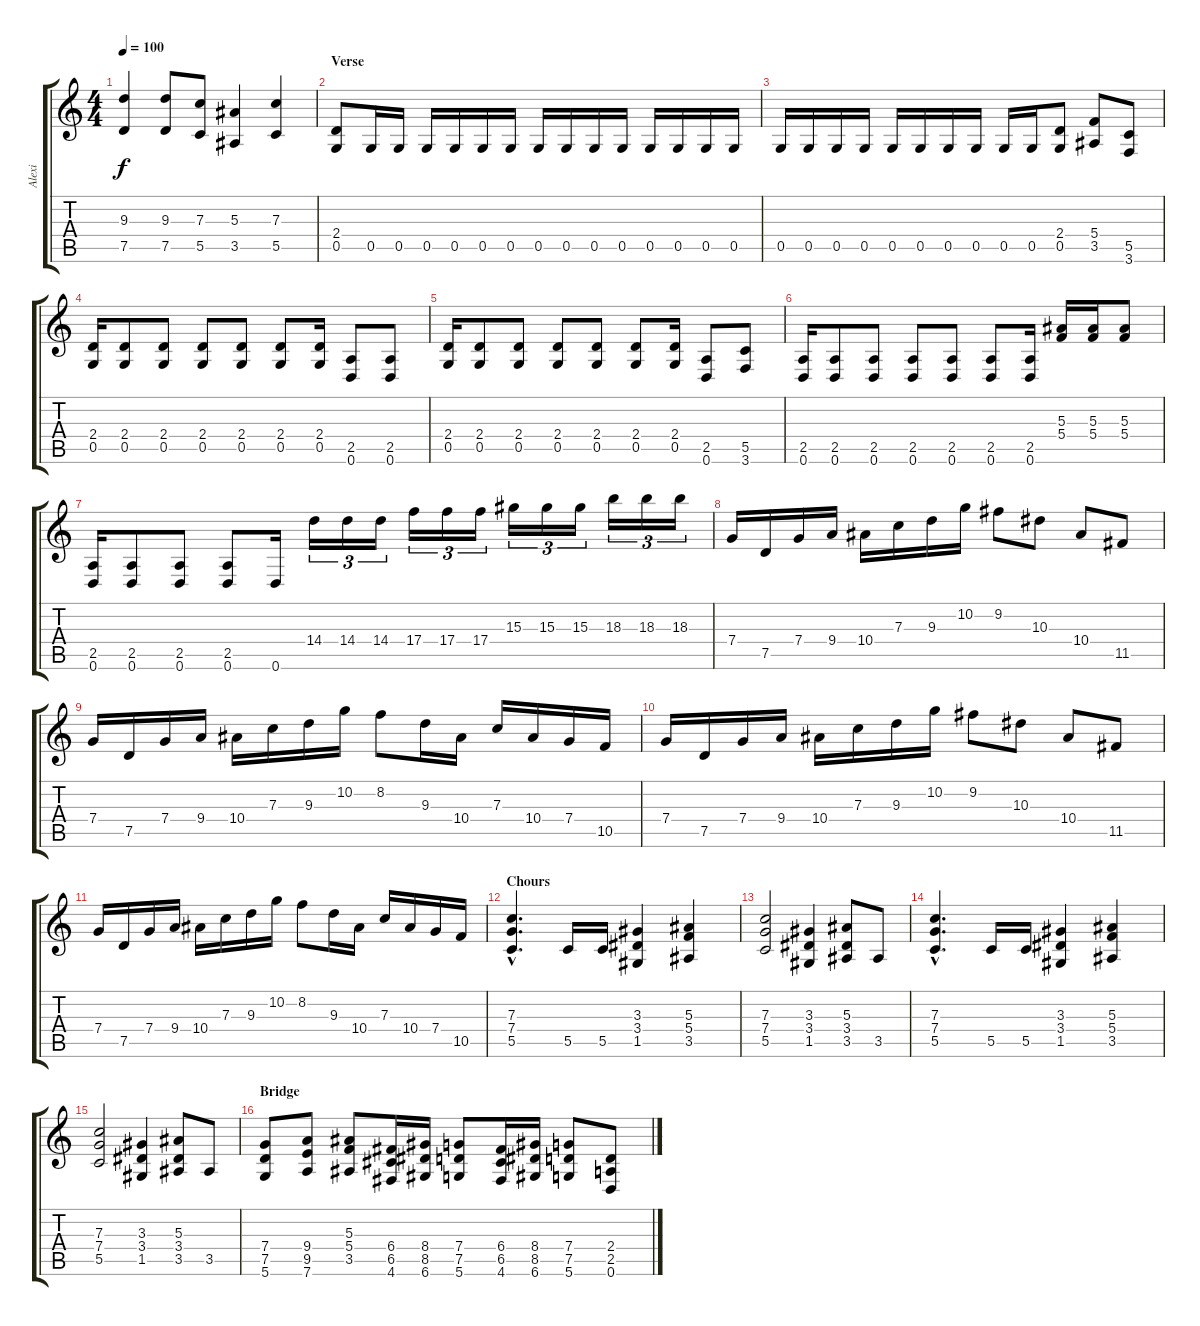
\track ("Alexi" "Alexi") {instrument distortionguitar}
\staff {score tabs}
\tuning (D4 A3 F3 C3 G2 D2) {hide}
\ts (4 4)
\tempo 100
\clef g2
\ks c
(9.3 7.5).4{dy f} (9.3 7.5).8 (7.3 5.5).8 (5.3 3.5).4 (7.3 5.5).4 |
\section ("" "Verse")
(2.4 0.5).8{instrument distortionguitar} 0.5.16 0.5.16 0.5.16 0.5.16 0.5.16 0.5.16 0.5.16 0.5.16 0.5.16 0.5.16 0.5.16 0.5.16 0.5.16 0.5.16 |
0.5.16 0.5.16 0.5.16 0.5.16 0.5.16 0.5.16 0.5.16 0.5.16 0.5.16 0.5.16 (2.4 0.5).8 (5.4 3.5).8 (5.5 3.6).8 |
(2.4 0.5).16 (2.4 0.5).8 (2.4 0.5).8 (2.4 0.5).8 (2.4 0.5).8 (2.4 0.5).8 (2.4 0.5).16 (2.5 0.6).8 (2.5 0.6).8 |
(2.4 0.5).16 (2.4 0.5).8 (2.4 0.5).8 (2.4 0.5).8 (2.4 0.5).8 (2.4 0.5).8 (2.4 0.5).16 (2.5 0.6).8 (5.5 3.6).8 |
(2.5 0.6).16 (2.5 0.6).8 (2.5 0.6).8 (2.5 0.6).8 (2.5 0.6).8 (2.5 0.6).8 (2.5 0.6).16 (5.3 5.4).16 (5.3 5.4).16 (5.3 5.4).8 |
(2.5 0.6).16 (2.5 0.6).8 (2.5 0.6).8 (2.5 0.6).8 0.6.16 14.4.16{tu (3 2)} 14.4.16{tu (3 2)} 14.4.16{tu (3 2)} 17.4.16{tu (3 2)} 17.4.16{tu (3 2)} 17.4.16{tu (3 2)} 15.3.16{tu (3 2)} 15.3.16{tu (3 2)} 15.3.16{tu (3 2)} 18.3.16{tu (3 2)} 18.3.16{tu (3 2)} 18.3.16{tu (3 2)} |
7.4.16 7.5.16 7.4.16 9.4.16 10.4.16 7.3.16 9.3.16 10.2.16 9.2.8 10.3.8 10.4.8 11.5.8 |
7.4.16 7.5.16 7.4.16 9.4.16 10.4.16 7.3.16 9.3.16 10.2.16 8.2.8 9.3.16 10.4.16 7.3.16 10.4.16 7.4.16 10.5.16 |
7.4.16 7.5.16 7.4.16 9.4.16 10.4.16 7.3.16 9.3.16 10.2.16 9.2.8 10.3.8 10.4.8 11.5.8 |
7.4.16 7.5.16 7.4.16 9.4.16 10.4.16 7.3.16 9.3.16 10.2.16 8.2.8 9.3.16 10.4.16 7.3.16 10.4.16 7.4.16 10.5.16 |
\section ("" "Chours")
(7.3{hac} 7.4{hac} 5.5{hac}).4{d} 5.5.16 5.5.16 (3.3 3.4 1.5).4 (5.3 5.4 3.5).4 |
(7.3 7.4 5.5).2 (3.3 3.4 1.5).4 (5.3 3.4 3.5).8 3.5.8 |
(7.3{hac} 7.4{hac} 5.5{hac}).4{d} 5.5.16 5.5.16 (3.3 3.4 1.5).4 (5.3 5.4 3.5).4 |
(7.3 7.4 5.5).2 (3.3 3.4 1.5).4 (5.3 3.4 3.5).8 3.5.8 |
\section ("" "Bridge")
(7.4 7.5 5.6).8 (9.4 9.5 7.6).8 (5.3 5.4 3.5).8 (6.4 6.5 4.6).16 (8.4 8.5 6.6).16 (7.4 7.5 5.6).8 (6.4 6.5 4.6).16 (8.4 8.5 6.6).16 (7.4 7.5 5.6).8 (2.4 2.5 0.6).8
